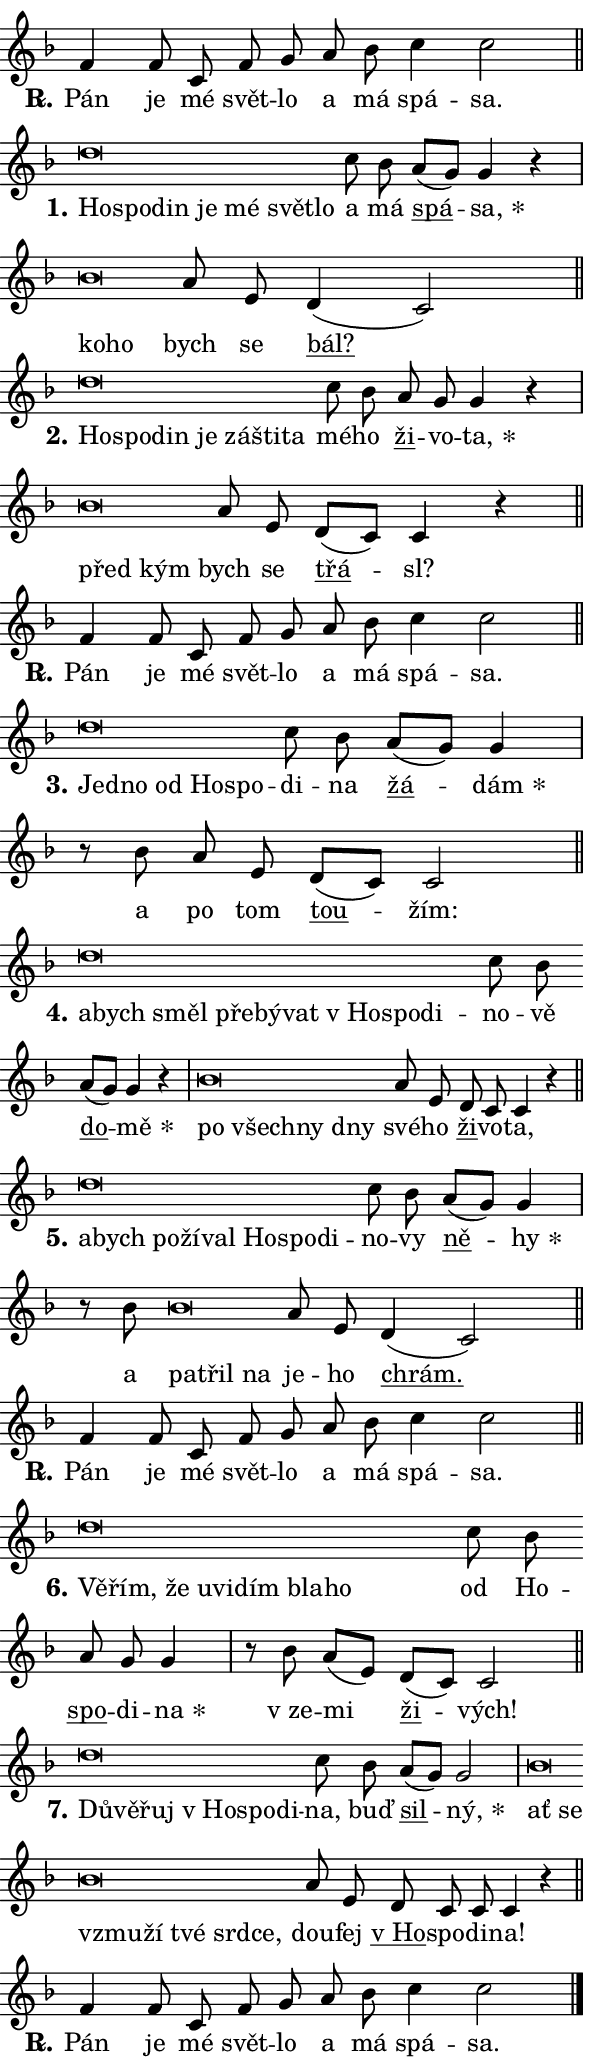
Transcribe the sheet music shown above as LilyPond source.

\version "2.24.0"
\header { tagline = "" }
\paper {
  indent = 0\cm
  top-margin = 0\cm
  right-margin = 0.13\cm % to fit lyric hyphens
  bottom-margin = 0\cm
  left-margin = 0\cm
  paper-width = 10\cm
  page-breaking = #ly:one-page-breaking
  system-system-spacing.basic-distance = #11
  score-system-spacing.basic-distance = #11
  ragged-last = ##f
}


%% Author: Thomas Morley
%% https://lists.gnu.org/archive/html/lilypond-user/2020-05/msg00002.html
#(define (line-position grob)
"Returns position of @var[grob} in current system:
   @code{'start}, if at first time-step
   @code{'end}, if at last time-step
   @code{'middle} otherwise
"
  (let* ((col (ly:item-get-column grob))
         (ln (ly:grob-object col 'left-neighbor))
         (rn (ly:grob-object col 'right-neighbor))
         (col-to-check-left (if (ly:grob? ln) ln col))
         (col-to-check-right (if (ly:grob? rn) rn col))
         (break-dir-left
           (and
             (ly:grob-property col-to-check-left 'non-musical #f)
             (ly:item-break-dir col-to-check-left)))
         (break-dir-right
           (and
             (ly:grob-property col-to-check-right 'non-musical #f)
             (ly:item-break-dir col-to-check-right))))
        (cond ((eqv? 1 break-dir-left) 'start)
              ((eqv? -1 break-dir-right) 'end)
              (else 'middle))))

#(define (tranparent-at-line-position vctor)
  (lambda (grob)
  "Relying on @code{line-position} select the relevant enry from @var{vctor}.
Used to determine transparency,"
    (case (line-position grob)
      ((end) (not (vector-ref vctor 0)))
      ((middle) (not (vector-ref vctor 1)))
      ((start) (not (vector-ref vctor 2))))))

noteHeadBreakVisibility =
#(define-music-function (break-visibility)(vector?)
"Makes @code{NoteHead}s transparent relying on @var{break-visibility}"
#{
  \override NoteHead.transparent =
    #(tranparent-at-line-position break-visibility)
#})

#(define delete-ledgers-for-transparent-note-heads
  (lambda (grob)
    "Reads whether a @code{NoteHead} is transparent.
If so this @code{NoteHead} is removed from @code{'note-heads} from
@var{grob}, which is supposed to be @code{LedgerLineSpanner}.
As a result ledgers are not printed for this @code{NoteHead}"
    (let* ((nhds-array (ly:grob-object grob 'note-heads))
           (nhds-list
             (if (ly:grob-array? nhds-array)
                 (ly:grob-array->list nhds-array)
                 '()))
           ;; Relies on the transparent-property being done before
           ;; Staff.LedgerLineSpanner.after-line-breaking is executed.
           ;; This is fragile ...
           (to-keep
             (remove
               (lambda (nhd)
                 (ly:grob-property nhd 'transparent #f))
               nhds-list)))
      ;; TODO find a better method to iterate over grob-arrays, similiar
      ;; to filter/remove etc for lists
      ;; For now rebuilt from scratch
      (set! (ly:grob-object grob 'note-heads)  '())
      (for-each
        (lambda (nhd)
          (ly:pointer-group-interface::add-grob grob 'note-heads nhd))
        to-keep))))

squashNotes = {
  \override NoteHead.X-extent = #'(-0.2 . 0.2)
  \override NoteHead.Y-extent = #'(-0.75 . 0)
  \override NoteHead.stencil =
    #(lambda (grob)
       (let ((pos (ly:grob-property grob 'staff-position)))
         (begin
           (if (< pos -7) (display "ERROR: Lower brevis then expected\n") (display ""))
           (if (<= pos -6) ly:text-interface::print ly:note-head::print))))
}
unSquashNotes = {
  \revert NoteHead.X-extent
  \revert NoteHead.Y-extent
  \revert NoteHead.stencil
}

hideNotes = \noteHeadBreakVisibility #begin-of-line-visible
unHideNotes = \noteHeadBreakVisibility #all-visible

% work-around for resetting accidentals
% https://lilypond.org/doc/v2.23/Documentation/notation/displaying-rhythms#unmetered-music
cadenzaMeasure = {
  \cadenzaOff
  \partial 1024 s1024
  \cadenzaOn
}

#(define-markup-command (accent layout props text) (markup?)
  "Underline accented syllable"
  (interpret-markup layout props
    #{\markup \override #'(offset . 4.3) \underline { #text }#}))

responsum = \markup \concat {
  "R" \hspace #-1.05 \path #0.1 #'((moveto 0 0.07) (lineto 0.9 0.8)) \hspace #0.05 "."
}

spaceSize = #0.6828661417322834 % exact space size for TeX Gyre Schola

\layout {
  \context {
    \Staff
    \remove "Time_signature_engraver"
    \override LedgerLineSpanner.after-line-breaking = #delete-ledgers-for-transparent-note-heads
  }
  \context {
    \Lyrics {
      \override LyricSpace.minimum-distance = \spaceSize
      \override LyricText.font-name = #"TeX Gyre Schola"
      \override LyricText.font-size = 1
      \override StanzaNumber.font-name = #"TeX Gyre Schola Bold"
      \override StanzaNumber.font-size = 1
    }
  }
  \context {
    \Score 
    \override NoteHead.text =
      #(lambda (grob) 
        (let ((pos (ly:grob-property grob 'staff-position)))
          #{\markup {
            \combine
              \halign #-0.55 \raise #(if (= pos -6) 0 0.5) \override #'(thickness . 2) \draw-line #'(3.2 . 0)
              \musicglyph "noteheads.sM1"
          }#}))
  }
}

% magnetic-lyrics.ily
%
%   written by
%     Jean Abou Samra <jean@abou-samra.fr>
%     Werner Lemberg <wl@gnu.org>
%
%   adapted by
%     Jiri Hon <jiri.hon@gmail.com>
%
% Version 2022-Apr-15

% https://www.mail-archive.com/lilypond-user@gnu.org/msg149350.html

#(define (Left_hyphen_pointer_engraver context)
   "Collect syllable-hyphen-syllable occurrences in lyrics and store
them in properties.  This engraver only looks to the left.  For
example, if the lyrics input is @code{foo -- bar}, it does the
following.

@itemize @bullet
@item
Set the @code{text} property of the @code{LyricHyphen} grob between
@q{foo} and @q{bar} to @code{foo}.

@item
Set the @code{left-hyphen} property of the @code{LyricText} grob with
text @q{foo} to the @code{LyricHyphen} grob between @q{foo} and
@q{bar}.
@end itemize

Use this auxiliary engraver in combination with the
@code{lyric-@/text::@/apply-@/magnetic-@/offset!} hook."
   (let ((hyphen #f)
         (text #f))
     (make-engraver
      (acknowledgers
       ((lyric-syllable-interface engraver grob source-engraver)
        (set! text grob)))
      (end-acknowledgers
       ((lyric-hyphen-interface engraver grob source-engraver)
        ;(when (not (grob::has-interface grob 'lyric-space-interface))
          (set! hyphen grob)));)
      ((stop-translation-timestep engraver)
       (when (and text hyphen)
         (ly:grob-set-object! text 'left-hyphen hyphen))
       (set! text #f)
       (set! hyphen #f)))))

#(define (lyric-text::apply-magnetic-offset! grob)
   "If the space between two syllables is less than the value in
property @code{LyricText@/.details@/.squash-threshold}, move the right
syllable to the left so that it gets concatenated with the left
syllable.

Use this function as a hook for
@code{LyricText@/.after-@/line-@/breaking} if the
@code{Left_@/hyphen_@/pointer_@/engraver} is active."
   (let ((hyphen (ly:grob-object grob 'left-hyphen #f)))
     (when hyphen
       (let ((left-text (ly:spanner-bound hyphen LEFT)))
         (when (grob::has-interface left-text 'lyric-syllable-interface)
           (let* ((common (ly:grob-common-refpoint grob left-text X))
                  (this-x-ext (ly:grob-extent grob common X))
                  (left-x-ext
                   (begin
                     ;; Trigger magnetism for left-text.
                     (ly:grob-property left-text 'after-line-breaking)
                     (ly:grob-extent left-text common X)))
                  ;; `delta` is the gap width between two syllables.
                  (delta (- (interval-start this-x-ext)
                            (interval-end left-x-ext)))
                  (details (ly:grob-property grob 'details))
                  (threshold (assoc-get 'squash-threshold details 0.2)))
             (when (< delta threshold)
               (let* (;; We have to manipulate the input text so that
                      ;; ligatures crossing syllable boundaries are not
                      ;; disabled.  For languages based on the Latin
                      ;; script this is essentially a beautification.
                      ;; However, for non-Western scripts it can be a
                      ;; necessity.
                      (lt (ly:grob-property left-text 'text))
                      (rt (ly:grob-property grob 'text))
                      (is-space (grob::has-interface hyphen 'lyric-space-interface))
                      (space (if is-space " " ""))
                      (extra-delta (if is-space spaceSize 0))
                      ;; Append new syllable.
                      (ltrt-space (if (and (string? lt) (string? rt))
                                (string-append lt space rt)
                                (make-concat-markup (list lt space rt))))
                      ;; Right-align `ltrt` to the right side.
                      (ltrt-space-markup (grob-interpret-markup
                               grob
                               (make-translate-markup
                                (cons (interval-length this-x-ext) 0)
                                (make-right-align-markup ltrt-space)))))
                 (begin
                   ;; Don't print `left-text`.
                   (ly:grob-set-property! left-text 'stencil #f)
                   ;; Set text and stencil (which holds all collected
                   ;; syllables so far) and shift it to the left.
                   (ly:grob-set-property! grob 'text ltrt-space)
                   (ly:grob-set-property! grob 'stencil ltrt-space-markup)
                   (ly:grob-translate-axis! grob (- (- delta extra-delta)) X))))))))))


#(define (lyric-hyphen::displace-bounds-first grob)
   ;; Make very sure this callback isn't triggered too early.
   (let ((left (ly:spanner-bound grob LEFT))
         (right (ly:spanner-bound grob RIGHT)))
     (ly:grob-property left 'after-line-breaking)
     (ly:grob-property right 'after-line-breaking)
     (ly:lyric-hyphen::print grob)))

squashThreshold = #0.4

\layout {
  \context {
    \Lyrics
    \consists #Left_hyphen_pointer_engraver
    \override LyricText.after-line-breaking =
      #lyric-text::apply-magnetic-offset!
    \override LyricHyphen.stencil = #lyric-hyphen::displace-bounds-first
    \override LyricText.details.squash-threshold = \squashThreshold
    \override LyricHyphen.minimum-distance = 0
    \override LyricHyphen.minimum-length = \squashThreshold
  }
}

squashText = \override LyricText.details.squash-threshold = 9999
unSquashText = \override LyricText.details.squash-threshold = \squashThreshold

leftText = \override LyricText.self-alignment-X = #LEFT
unLeftText = \revert LyricText.self-alignment-X

starOffset = #(lambda (grob) 
                (let ((x_offset (ly:self-alignment-interface::aligned-on-x-parent grob)))
                  (if (= x_offset 0) 0 (+ x_offset 1.2))))

star = #(define-music-function (syllable)(string?)
"Append star separator at the end of a syllable"
#{
  \once \override LyricText.X-offset = #starOffset
  \lyricmode { \markup {
    #syllable
    \override #'((font-name . "TeX Gyre Schola Bold")) \hspace #0.2 \lower #0.65 \larger "*"
  } }
#})

starAccent = #(define-music-function (syllable)(string?)
"Append star separator at the end of a syllable and make accent"
#{
  \once \override LyricText.X-offset = #starOffset
  \lyricmode { \markup {
    \accent #syllable
    \override #'((font-name . "TeX Gyre Schola Bold")) \hspace #0.2 \lower #0.65 \larger "*"
  } }
#})

breath = #(define-music-function (syllable)(string?)
"Append breathing indicator at the end of a syllable"
#{
  \lyricmode { \markup { #syllable "+" } }
#})

optionalBreath = #(define-music-function (syllable)(string?)
"Append optional breathing indicator at the end of a syllable"
#{
  \lyricmode { \markup { #syllable "(+)" } }
#})


\score {
    <<
        \new Voice = "melody" { \cadenzaOn \key f \major \relative { f'4 f8 c f g a bes \bar "" c4 c2 \cadenzaMeasure \bar "||" \break } }
        \new Lyrics \lyricsto "melody" { \lyricmode { \set stanza = \responsum
Pán je mé svět -- lo a má spá -- sa. } }
    >>
    \layout {}
}

\score {
    <<
        \new Voice = "melody" { \cadenzaOn \key f \major \relative { \squashNotes d''\breve*1/16 \hideNotes \breve*1/16 \bar "" \breve*1/16 \bar "" \breve*1/16 \bar "" \breve*1/16 \bar "" \breve*1/16 \breve*1/16 \bar "" \unHideNotes \unSquashNotes c8 bes \bar "" a[( g)] g4 r \cadenzaMeasure \bar "|" \squashNotes bes\breve*1/16 \hideNotes \breve*1/16 \bar "" \unHideNotes \unSquashNotes a8 e \bar "" d4( c2) \cadenzaMeasure \bar "||" \break } }
        \new Lyrics \lyricsto "melody" { \lyricmode { \set stanza = "1."
\leftText Ho -- \squashText spo -- din je mé svět -- lo \unLeftText \unSquashText a má \markup \accent spá -- \star sa, \leftText ko -- \squashText ho \unLeftText \unSquashText bych se \markup \accent bál? } }
    >>
    \layout {}
}

\score {
    <<
        \new Voice = "melody" { \cadenzaOn \key f \major \relative { \squashNotes d''\breve*1/16 \hideNotes \breve*1/16 \bar "" \breve*1/16 \bar "" \breve*1/16 \bar "" \breve*1/16 \bar "" \breve*1/16 \breve*1/16 \bar "" \unHideNotes \unSquashNotes c8 bes \bar "" a g g4 r \cadenzaMeasure \bar "|" \squashNotes bes\breve*1/16 \hideNotes \breve*1/16 \bar "" \unHideNotes \unSquashNotes a8 e \bar "" d[( c)] c4 r \cadenzaMeasure \bar "||" \break } }
        \new Lyrics \lyricsto "melody" { \lyricmode { \set stanza = "2."
\leftText Ho -- \squashText spo -- din je zá -- šti -- ta \unLeftText \unSquashText mé -- ho \markup \accent ži -- vo -- \star ta, \leftText před \squashText kým \unLeftText \unSquashText bych se \markup \accent třá -- sl? } }
    >>
    \layout {}
}

\score {
    <<
        \new Voice = "melody" { \cadenzaOn \key f \major \relative { f'4 f8 c f g a bes \bar "" c4 c2 \cadenzaMeasure \bar "||" \break } }
        \new Lyrics \lyricsto "melody" { \lyricmode { \set stanza = \responsum
Pán je mé svět -- lo a má spá -- sa. } }
    >>
    \layout {}
}

\score {
    <<
        \new Voice = "melody" { \cadenzaOn \key f \major \relative { \squashNotes d''\breve*1/16 \hideNotes \breve*1/16 \bar "" \breve*1/16 \bar "" \breve*1/16 \breve*1/16 \bar "" \unHideNotes \unSquashNotes c8 bes \bar "" a[( g)] g4 \cadenzaMeasure \bar "|" r8 bes a8 e \bar "" d[( c)] c2 \cadenzaMeasure \bar "||" \break } }
        \new Lyrics \lyricsto "melody" { \lyricmode { \set stanza = "3."
\leftText Jed -- \squashText no od Ho -- spo -- \unLeftText \unSquashText di -- na \markup \accent žá -- \star dám a po tom \markup \accent tou -- žím: } }
    >>
    \layout {}
}

\score {
    <<
        \new Voice = "melody" { \cadenzaOn \key f \major \relative { \squashNotes d''\breve*1/16 \hideNotes \breve*1/16 \bar "" \breve*1/16 \bar "" \breve*1/16 \bar "" \breve*1/16 \bar "" \breve*1/16 \bar "" \breve*1/16 \bar "" \breve*1/16 \breve*1/16 \bar "" \unHideNotes \unSquashNotes c8 bes \bar "" a[( g)] g4 r \cadenzaMeasure \bar "|" \squashNotes bes\breve*1/16 \hideNotes \breve*1/16 \bar "" \breve*1/16 \breve*1/16 \bar "" \unHideNotes \unSquashNotes a8 e \bar "" d c c4 r \cadenzaMeasure \bar "||" \break } }
        \new Lyrics \lyricsto "melody" { \lyricmode { \set stanza = "4."
\leftText a -- \squashText bych směl pře -- bý -- vat "v Ho" -- spo -- di -- \unLeftText \unSquashText no -- vě \markup \accent do -- \star mě \leftText po \squashText všech -- ny dny \unLeftText \unSquashText své -- ho \markup \accent ži -- vo -- ta, } }
    >>
    \layout {}
}

\score {
    <<
        \new Voice = "melody" { \cadenzaOn \key f \major \relative { \squashNotes d''\breve*1/16 \hideNotes \breve*1/16 \bar "" \breve*1/16 \bar "" \breve*1/16 \bar "" \breve*1/16 \bar "" \breve*1/16 \bar "" \breve*1/16 \breve*1/16 \bar "" \unHideNotes \unSquashNotes c8 bes \bar "" a[( g)] g4 \cadenzaMeasure \bar "|" r8 bes \squashNotes bes\breve*1/16 \hideNotes \breve*1/16 \breve*1/16 \bar "" \unHideNotes \unSquashNotes a8 e \bar "" d4( c2) \cadenzaMeasure \bar "||" \break } }
        \new Lyrics \lyricsto "melody" { \lyricmode { \set stanza = "5."
\leftText a -- \squashText bych po -- ží -- val Ho -- spo -- di -- \unLeftText \unSquashText no -- vy \markup \accent ně -- \star hy a \leftText pa -- \squashText třil na \unLeftText \unSquashText je -- ho \markup \accent chrám. } }
    >>
    \layout {}
}

\score {
    <<
        \new Voice = "melody" { \cadenzaOn \key f \major \relative { f'4 f8 c f g a bes \bar "" c4 c2 \cadenzaMeasure \bar "||" \break } }
        \new Lyrics \lyricsto "melody" { \lyricmode { \set stanza = \responsum
Pán je mé svět -- lo a má spá -- sa. } }
    >>
    \layout {}
}

\score {
    <<
        \new Voice = "melody" { \cadenzaOn \key f \major \relative { \squashNotes d''\breve*1/16 \hideNotes \breve*1/16 \bar "" \breve*1/16 \bar "" \breve*1/16 \bar "" \breve*1/16 \bar "" \breve*1/16 \bar "" \breve*1/16 \breve*1/16 \bar "" \unHideNotes \unSquashNotes c8 bes \bar "" a g g4 \cadenzaMeasure \bar "|" r8 bes a8[( e)] \bar "" d[( c)] c2 \cadenzaMeasure \bar "||" \break } }
        \new Lyrics \lyricsto "melody" { \lyricmode { \set stanza = "6."
\leftText Vě -- \squashText řím, že u -- vi -- dím bla -- ho \unLeftText \unSquashText od Ho -- \markup \accent spo -- di -- \star na "v ze" -- mi \markup \accent ži -- vých! } }
    >>
    \layout {}
}

\score {
    <<
        \new Voice = "melody" { \cadenzaOn \key f \major \relative { \squashNotes d''\breve*1/16 \hideNotes \breve*1/16 \bar "" \breve*1/16 \bar "" \breve*1/16 \bar "" \breve*1/16 \breve*1/16 \bar "" \unHideNotes \unSquashNotes c8 bes \bar "" a[( g)] g2 \cadenzaMeasure \bar "|" \squashNotes bes\breve*1/16 \hideNotes \breve*1/16 \bar "" \breve*1/16 \bar "" \breve*1/16 \bar "" \breve*1/16 \bar "" \breve*1/16 \breve*1/16 \bar "" \unHideNotes \unSquashNotes a8 e \bar "" d c c c4 r \cadenzaMeasure \bar "||" \break } }
        \new Lyrics \lyricsto "melody" { \lyricmode { \set stanza = "7."
\leftText Dů -- \squashText vě -- řuj "v Ho" -- spo -- di -- \unLeftText \unSquashText na, buď \markup \accent sil -- \star ný, \leftText ať \squashText se vzmu -- ží tvé srd -- ce, \unLeftText \unSquashText dou -- fej \markup \accent "v Ho" -- spo -- di -- na! } }
    >>
    \layout {}
}

\score {
    <<
        \new Voice = "melody" { \cadenzaOn \key f \major \relative { f'4 f8 c f g a bes \bar "" c4 c2 \cadenzaMeasure \bar "||" \break } \bar "|." }
        \new Lyrics \lyricsto "melody" { \lyricmode { \set stanza = \responsum
Pán je mé svět -- lo a má spá -- sa. } }
    >>
    \layout {}
}
